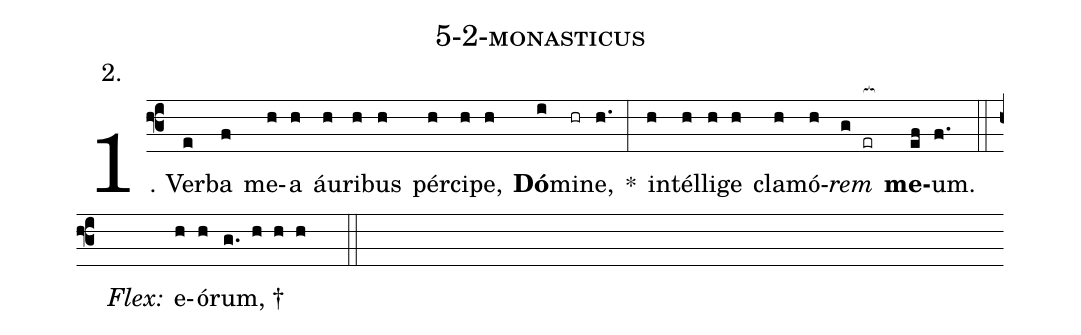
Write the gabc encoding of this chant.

name: 5-2-monasticus;
annotation: 2.;
%%
(f3)1. Ver(e)ba(f) me(h)a(h) áu(h)ri(h)bus(h) pér(h)ci(h)pe,(h) <b>Dó</b>(i)mi(hr)ne,(h.) *(:) in(h)tél(h)li(h)ge(h) cla(h)mó(h)<i>rem</i>(g er[ocb:1{]) <b>me</b>(ef[ocb:0}])um.(f.) (::)
<i>Flex:</i>()  e(h)ó(h)rum, †(g. h h h  ::)
